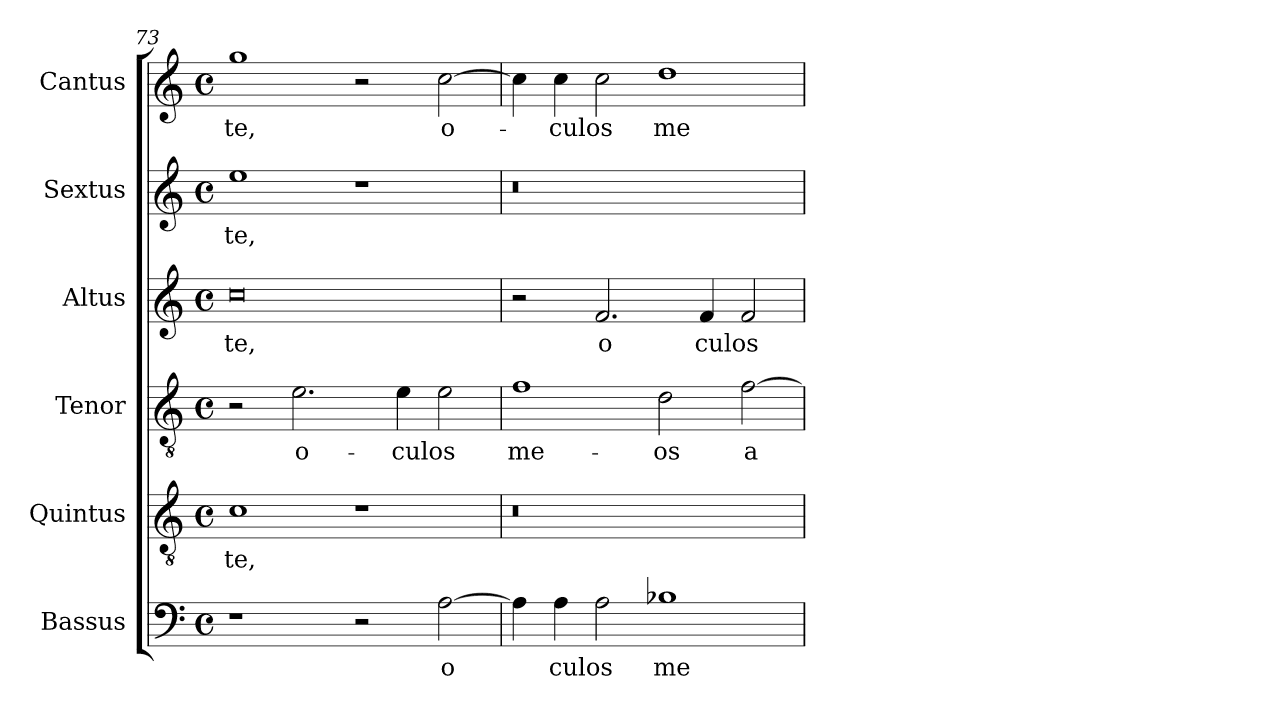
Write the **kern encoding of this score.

**kern	**text	**kern	**text	**kern	**text	**kern	**text	**kern	**text	**kern	**text
*part6	*part6	*part5	*part5	*part4	*part4	*part3	*part3	*part2	*part2	*part1	*part1
*staff6	*staff6	*staff5	*staff5	*staff4	*staff4	*staff3	*staff3	*staff2	*staff2	*staff1	*staff1
*I"Bassus	*	*I"Quintus	*	*I"Tenor	*	*I"Altus	*	*I"Sextus	*	*I"Cantus	*
*clefF4	*	*clefGv2	*	*clefGv2	*	*clefG2	*	*clefG2	*	*clefG2	*
*M4/4	*	*M4/4	*	*M4/4	*	*M4/4	*	*M4/4	*	*M4/4	*
*met(c)	*	*met(c)	*	*met(c)	*	*met(c)	*	*met(c)	*	*met(c)	*
=73	=73	=73	=73	=73	=73	=73	=73	=73	=73	=73	=73
!	!	!	!LO:LY:b:cj	!	!	!	!LO:LY:b:cj	!	!LO:LY:b:cj	!	!LO:LY:b:cj
1r	.	1c	-te,	2r	.	0cc	te,	1ee	-te,	1gg	-te,
!	!	!	!	!	!LO:LY:b:cj	!	!	!	!	!	!
.	.	.	.	2.e\	o-	.	.	.	.	.	.
2r	.	1r	.	.	.	.	.	1r	.	2r	.
!	!	!	!	!	!LO:LY:b	!	!	!	!	!	!
.	.	.	.	4e\	-culos	.	.	.	.	.	.
!	!LO:LY:b:cj	!	!	!	!	!	!	!	!	!	!LO:LY:b:cj
[>2A\	o	.	.	2e\	.	.	.	.	.	[>2cc\	o-
=74	=74	=74	=74	=74	=74	=74	=74	=74	=74	=74	=74
!	!	!	!	!	!LO:LY:b:cj	!	!	!	!	!	!
4A\]	.	0r	.	1f	me-	2r	.	0r	.	4cc\]	.
!	!LO:LY:b	!	!	!	!	!	!	!	!	!	!LO:LY:b
4A\	culos	.	.	.	.	.	.	.	.	4cc\	-culos
!	!	!	!	!	!	!	!LO:LY:b:cj	!	!	!	!
2A\	.	.	.	.	.	2.f/	o	.	.	2cc\	.
!	!LO:LY:b:cj	!	!	!	!LO:LY:b:cj	!	!	!	!	!	!LO:LY:b:cj
1B-X	me	.	.	2d\	-os	.	.	.	.	1dd	me-
!	!	!	!	!	!	!	!LO:LY:b	!	!	!	!
.	.	.	.	.	.	4f/	culos	.	.	.	.
!	!	!	!	!	!LO:LY:b:cj	!	!	!	!	!	!
.	.	.	.	[>2f\	a	2f/	.	.	.	.	.
=	=	=	=	=	=	=	=	=	=	=	=
*-	*-	*-	*-	*-	*-	*-	*-	*-	*-	*-	*-
